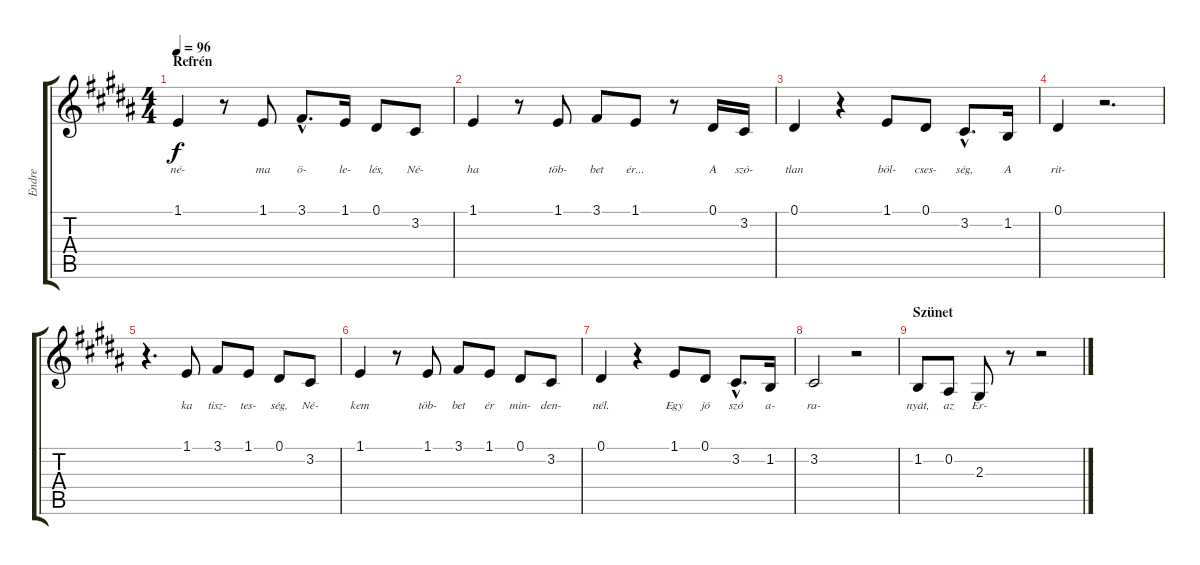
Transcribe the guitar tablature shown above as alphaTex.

\track ("Endre" "Endre") {instrument violin}
\staff {score tabs}
\tuning (Eb4 Bb3 Gb3 Db3 Ab2 Eb2) {hide}
\ts (4 4)
\section ("" "Refrén")
\tempo 96
\clef g2
\ks g#minor
1.1.4{lyrics (0 "né-") lyrics (1 "") lyrics (2 "") lyrics (3 "") lyrics (4 "") dy f} r.8 1.1.8{lyrics (0 "ma") lyrics (1 "") lyrics (2 "") lyrics (3 "") lyrics (4 "")} 3.1{hac}.8{d lyrics (0 "ö-") lyrics (1 "") lyrics (2 "") lyrics (3 "") lyrics (4 "")} 1.1.16{lyrics (0 "le-") lyrics (1 "") lyrics (2 "") lyrics (3 "") lyrics (4 "")} 0.1.8{lyrics (0 "lés,") lyrics (1 "") lyrics (2 "") lyrics (3 "") lyrics (4 "")} 3.2.8{lyrics (0 "Né-") lyrics (1 "") lyrics (2 "") lyrics (3 "") lyrics (4 "")} |
1.1.4{lyrics (0 "ha") lyrics (1 "") lyrics (2 "") lyrics (3 "") lyrics (4 "")} r.8 1.1.8{lyrics (0 "töb-") lyrics (1 "") lyrics (2 "") lyrics (3 "") lyrics (4 "")} 3.1.8{lyrics (0 "bet") lyrics (1 "") lyrics (2 "") lyrics (3 "") lyrics (4 "")} 1.1.8{lyrics (0 "ér...") lyrics (1 "") lyrics (2 "") lyrics (3 "") lyrics (4 "")} r.8 0.1.16{lyrics (0 "A") lyrics (1 "") lyrics (2 "") lyrics (3 "") lyrics (4 "")} 3.2.16{lyrics (0 "szó-") lyrics (1 "") lyrics (2 "") lyrics (3 "") lyrics (4 "")} |
0.1.4{lyrics (0 "tlan") lyrics (1 "") lyrics (2 "") lyrics (3 "") lyrics (4 "")} r.4 1.1.8{lyrics (0 "böl-") lyrics (1 "") lyrics (2 "") lyrics (3 "") lyrics (4 "")} 0.1.8{lyrics (0 "cses-") lyrics (1 "") lyrics (2 "") lyrics (3 "") lyrics (4 "")} 3.2{hac}.8{d lyrics (0 "ség,") lyrics (1 "") lyrics (2 "") lyrics (3 "") lyrics (4 "")} 1.2.16{lyrics (0 "A") lyrics (1 "") lyrics (2 "") lyrics (3 "") lyrics (4 "")} |
0.1.4{lyrics (0 "rit-") lyrics (1 "") lyrics (2 "") lyrics (3 "") lyrics (4 "")} r.2{d} |
r.4{d} 1.1.8{lyrics (0 "ka") lyrics (1 "") lyrics (2 "") lyrics (3 "") lyrics (4 "")} 3.1.8{lyrics (0 "tisz-") lyrics (1 "") lyrics (2 "") lyrics (3 "") lyrics (4 "")} 1.1.8{lyrics (0 "tes-") lyrics (1 "") lyrics (2 "") lyrics (3 "") lyrics (4 "")} 0.1.8{lyrics (0 "ség,") lyrics (1 "") lyrics (2 "") lyrics (3 "") lyrics (4 "")} 3.2.8{lyrics (0 "Né-") lyrics (1 "") lyrics (2 "") lyrics (3 "") lyrics (4 "")} |
1.1.4{lyrics (0 "kem") lyrics (1 "") lyrics (2 "") lyrics (3 "") lyrics (4 "")} r.8 1.1.8{lyrics (0 "töb-") lyrics (1 "") lyrics (2 "") lyrics (3 "") lyrics (4 "")} 3.1.8{lyrics (0 "bet") lyrics (1 "") lyrics (2 "") lyrics (3 "") lyrics (4 "")} 1.1.8{lyrics (0 "ér") lyrics (1 "") lyrics (2 "") lyrics (3 "") lyrics (4 "")} 0.1.8{lyrics (0 "min-") lyrics (1 "") lyrics (2 "") lyrics (3 "") lyrics (4 "")} 3.2.8{lyrics (0 "den-") lyrics (1 "") lyrics (2 "") lyrics (3 "") lyrics (4 "")} |
0.1.4{lyrics (0 "nél.") lyrics (1 "") lyrics (2 "") lyrics (3 "") lyrics (4 "")} r.4 1.1.8{lyrics (0 "Egy") lyrics (1 "") lyrics (2 "") lyrics (3 "") lyrics (4 "")} 0.1.8{lyrics (0 "jó") lyrics (1 "") lyrics (2 "") lyrics (3 "") lyrics (4 "")} 3.2{hac}.8{d lyrics (0 "szó") lyrics (1 "") lyrics (2 "") lyrics (3 "") lyrics (4 "")} 1.2.16{lyrics (0 "a-") lyrics (1 "") lyrics (2 "") lyrics (3 "") lyrics (4 "")} |
3.2.2{lyrics (0 "ra-") lyrics (1 "") lyrics (2 "") lyrics (3 "") lyrics (4 "")} r.2 |
\section ("" "Szünet")
1.2.8{lyrics (0 "nyát,") lyrics (1 "") lyrics (2 "") lyrics (3 "") lyrics (4 "")} 0.2.8{lyrics (0 "az") lyrics (1 "") lyrics (2 "") lyrics (3 "") lyrics (4 "")} 2.3.8{lyrics (0 "Ér-") lyrics (1 "") lyrics (2 "") lyrics (3 "") lyrics (4 "")} r.8 r.2
